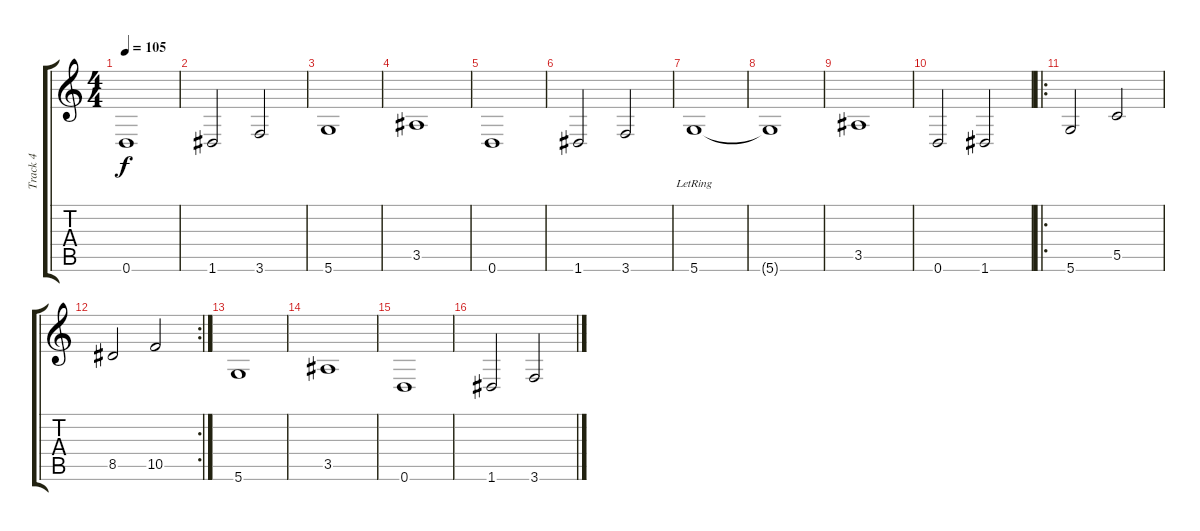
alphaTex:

\track ("Track 4" "Track 4") {instrument electricbassfinger}
\staff {score tabs}
\tuning (D4 A3 F3 C3 G2 D2) {hide}
\ts (4 4)
\tempo 105
\clef g2
\ks c
0.6.1{dy f} |
1.6.2 3.6.2 |
5.6.1 |
3.5.1 |
0.6.1 |
1.6.2 3.6.2 |
5.6{lr}.1 |
5.6{t}.1 |
3.5.1 |
0.6.2 1.6.2 |
\ro
5.6.2 5.5.2 |
\rc 2
8.5.2 10.5.2 |
5.6.1 |
3.5.1 |
0.6.1 |
1.6.2 3.6.2
